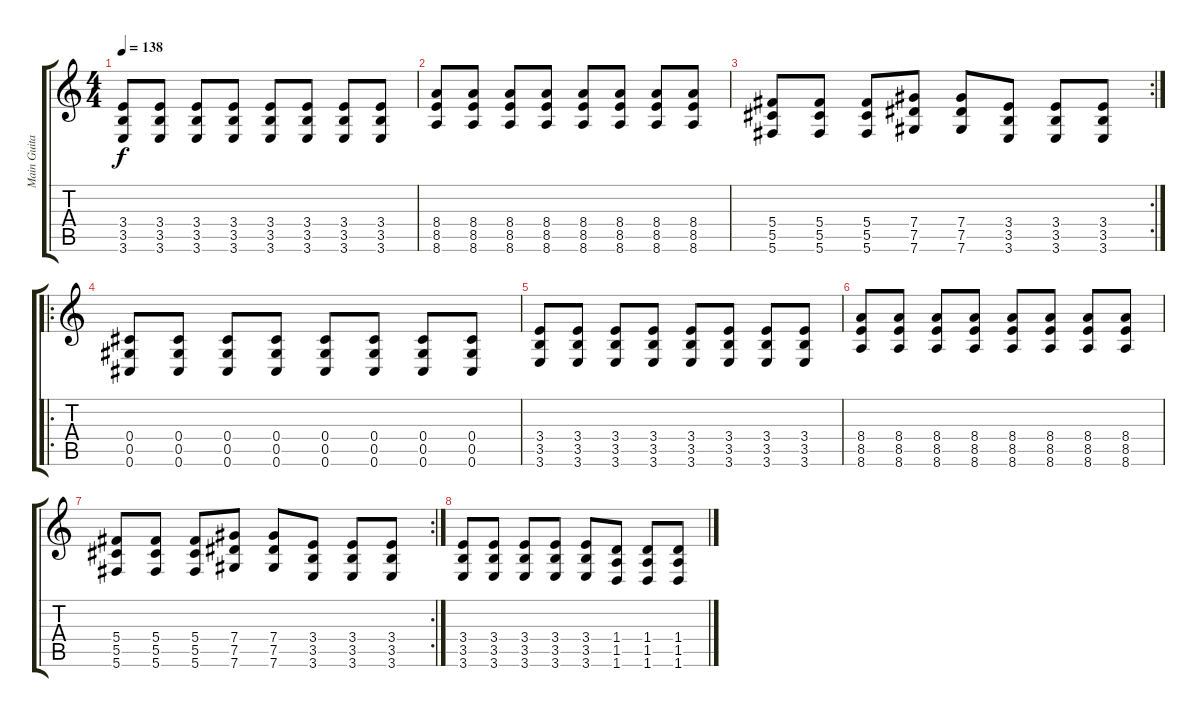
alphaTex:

\track ("Main Guitar (Brad Delson)" "Main Guita") {instrument distortionguitar}
\staff {score tabs}
\tuning (Eb4 Bb3 Gb3 Db3 Ab2 Db2) {hide}
\ts (4 4)
\tempo 138
\clef g2
\ks c
(3.4 3.5 3.6).8{dy f} (3.4 3.5 3.6).8 (3.4 3.5 3.6).8 (3.4 3.5 3.6).8 (3.4 3.5 3.6).8 (3.4 3.5 3.6).8 (3.4 3.5 3.6).8 (3.4 3.5 3.6).8 |
(8.4 8.5 8.6).8 (8.4 8.5 8.6).8 (8.4 8.5 8.6).8 (8.4 8.5 8.6).8 (8.4 8.5 8.6).8 (8.4 8.5 8.6).8 (8.4 8.5 8.6).8 (8.4 8.5 8.6).8 |
\rc 2
(5.4 5.5 5.6).8 (5.4 5.5 5.6).8 (5.4 5.5 5.6).8 (7.4 7.5 7.6).8 (7.4 7.5 7.6).8 (3.4 3.5 3.6).8 (3.4 3.5 3.6).8 (3.4 3.5 3.6).8 |
\ro
(0.4 0.5 0.6).8 (0.4 0.5 0.6).8 (0.4 0.5 0.6).8 (0.4 0.5 0.6).8 (0.4 0.5 0.6).8 (0.4 0.5 0.6).8 (0.4 0.5 0.6).8 (0.4 0.5 0.6).8 |
(3.4 3.5 3.6).8 (3.4 3.5 3.6).8 (3.4 3.5 3.6).8 (3.4 3.5 3.6).8 (3.4 3.5 3.6).8 (3.4 3.5 3.6).8 (3.4 3.5 3.6).8 (3.4 3.5 3.6).8 |
(8.4 8.5 8.6).8 (8.4 8.5 8.6).8 (8.4 8.5 8.6).8 (8.4 8.5 8.6).8 (8.4 8.5 8.6).8 (8.4 8.5 8.6).8 (8.4 8.5 8.6).8 (8.4 8.5 8.6).8 |
\rc 2
(5.4 5.5 5.6).8 (5.4 5.5 5.6).8 (5.4 5.5 5.6).8 (7.4 7.5 7.6).8 (7.4 7.5 7.6).8 (3.4 3.5 3.6).8 (3.4 3.5 3.6).8 (3.4 3.5 3.6).8 |
(3.4 3.5 3.6).8 (3.4 3.5 3.6).8 (3.4 3.5 3.6).8 (3.4 3.5 3.6).8 (3.4 3.5 3.6).8 (1.4 1.5 1.6).8 (1.4 1.5 1.6).8 (1.4 1.5 1.6).8
